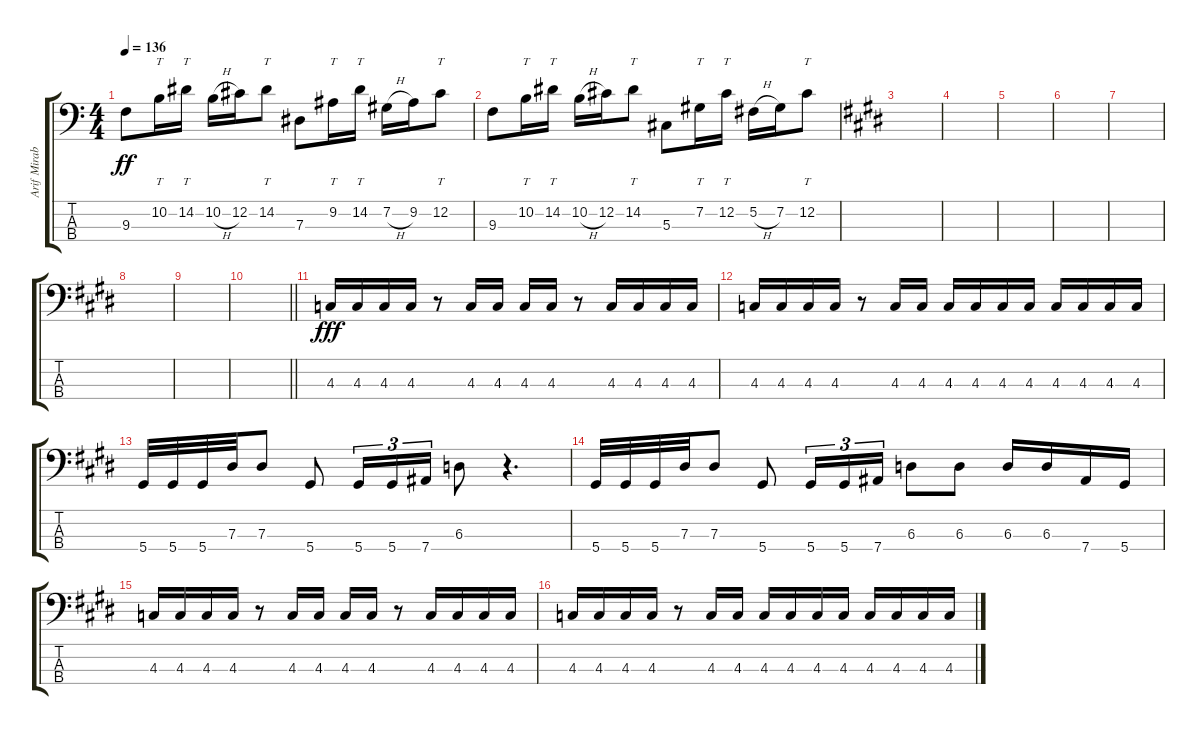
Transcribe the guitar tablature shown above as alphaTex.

\track ("Arif Mirabdolbaghi" "Arif Mirab") {instrument electricbassfinger}
\staff {score tabs}
\tuning (Gb2 Db2 Ab1 Eb1) {hide}
\ts (4 4)
\tempo 136
\clef f4
\ks c
9.3.8{dy ff} 10.2.16{tt} 14.2.16{tt} 10.2{h}.16 12.2.16 14.2.8{tt} 7.3.8 9.2.16{tt} 14.2.16{tt} 7.2{h}.16 9.2.16 12.2.8{tt} |
9.3.8 10.2.16{tt} 14.2.16{tt} 10.2{h}.16 12.2.16 14.2.8{tt} 5.3.8 7.2.16{tt} 12.2.16{tt} 5.2{h}.16 7.2.16 12.2.8{tt} |
\ks e
|
|
|
|
|
|
|
\barLineRight lightlight
|
4.3.16{dy fff} 4.3.16 4.3.16 4.3.16 r.8 4.3.16 4.3.16 4.3.16 4.3.16 r.8 4.3.16 4.3.16 4.3.16 4.3.16 |
4.3.16 4.3.16 4.3.16 4.3.16 r.8 4.3.16 4.3.16 4.3.16 4.3.16 4.3.16 4.3.16 4.3.16 4.3.16 4.3.16 4.3.16 |
5.4.32 5.4.32 5.4.32 7.3.32 7.3.8 5.4.8 5.4.16{tu (3 2)} 5.4.16{tu (3 2)} 7.4.16{tu (3 2)} 6.3.8 r.4{d} |
5.4.32 5.4.32 5.4.32 7.3.32 7.3.8 5.4.8 5.4.16{tu (3 2)} 5.4.16{tu (3 2)} 7.4.16{tu (3 2)} 6.3.8 6.3.8 6.3.16 6.3.16 7.4.16 5.4.16 |
4.3.16 4.3.16 4.3.16 4.3.16 r.8 4.3.16 4.3.16 4.3.16 4.3.16 r.8 4.3.16 4.3.16 4.3.16 4.3.16 |
4.3.16 4.3.16 4.3.16 4.3.16 r.8 4.3.16 4.3.16 4.3.16 4.3.16 4.3.16 4.3.16 4.3.16 4.3.16 4.3.16 4.3.16
